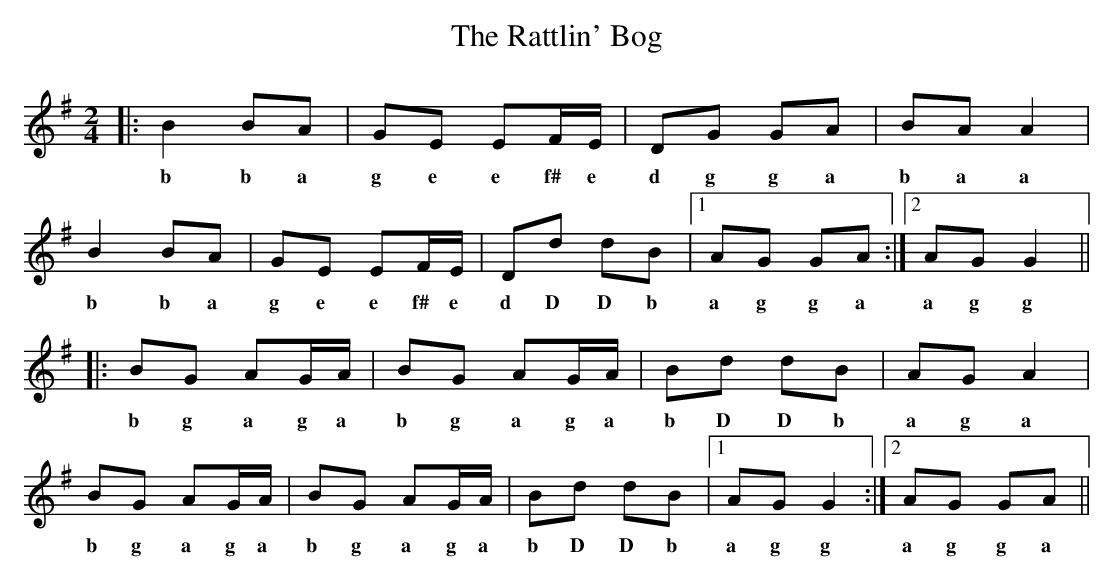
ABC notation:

X:1
T: Rattlin' Bog, The
M: 2/4
L: 1/8
K: Gmaj
|:B2 BA|GE EF/E/|DG GA|BA A2|
w:b b a g e e f# e d g g a b a a
B2 BA|GE EF/E/|Dd dB|1 AG GA:|2 AG G2||
w:b b a g e e f# e d D D b a g g a a g g
|:BG AG/A/|BG AG/A/|Bd dB|AG A2|
w:b g a g a b g a g a b D D b a g a
BG AG/A/|BG AG/A/|Bd dB|1 AG G2:|2 AG GA||
w:b g a g a b g a g a b D D b a g g a g g a
